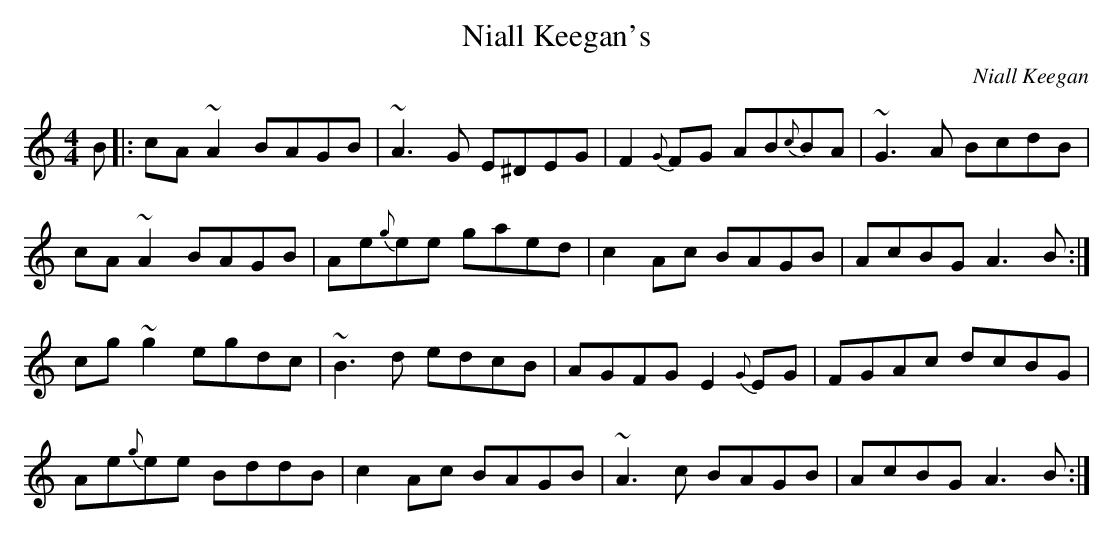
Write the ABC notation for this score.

X:1
T:Niall Keegan's
M:4/4
L:1/8
C:Niall Keegan
K:Am
B|:cA~A2 BAGB|~A3G E^DEG|F2{G}FG AB{c}BA|~G3A BcdB|
cA~A2 BAGB|Ae{g}ee gaed|c2Ac BAGB|AcBG A3B:|
cg~g2 egdc|~B3d edcB|AGFG E2{G}EG|FGAc dcBG|
Ae{g}ee BddB|c2Ac BAGB|~A3c BAGB|AcBG A3B:|
